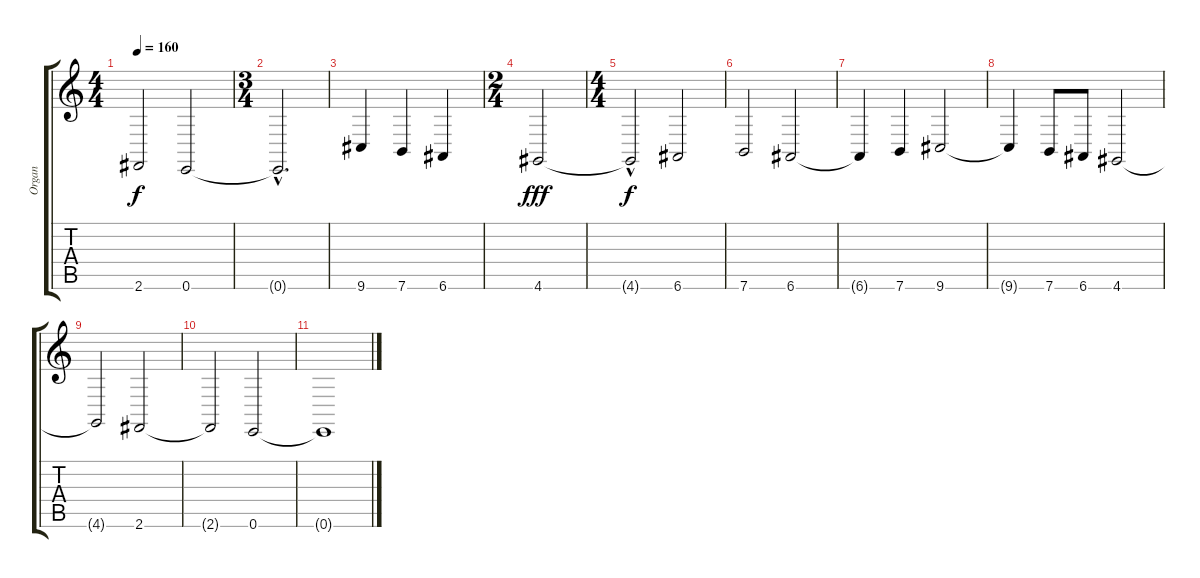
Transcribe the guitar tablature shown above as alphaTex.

\track ("Organ" "Organ") {instrument tuba}
\staff {score tabs}
\tuning (E4 B3 G3 D3 A2 E2) {hide}
\ts (4 4)
\tempo 160
\clef g2
\ks c
2.6{t}.2{dy f} 0.6.2 |
\ts (3 4)
0.6{hac t}.2{d} |
9.6.4 7.6.4 6.6.4 |
\ts (2 4)
4.6.2{dy fff} |
\ts (4 4)
4.6{hac t}.2{dy f} 6.6.2 |
7.6.2 6.6.2 |
6.6{t}.4 7.6.4 9.6.2 |
9.6{t}.4 7.6.8 6.6.8 4.6.2 |
4.6{t}.2 2.6.2 |
2.6{t}.2 0.6.2 |
0.6{t}.1
